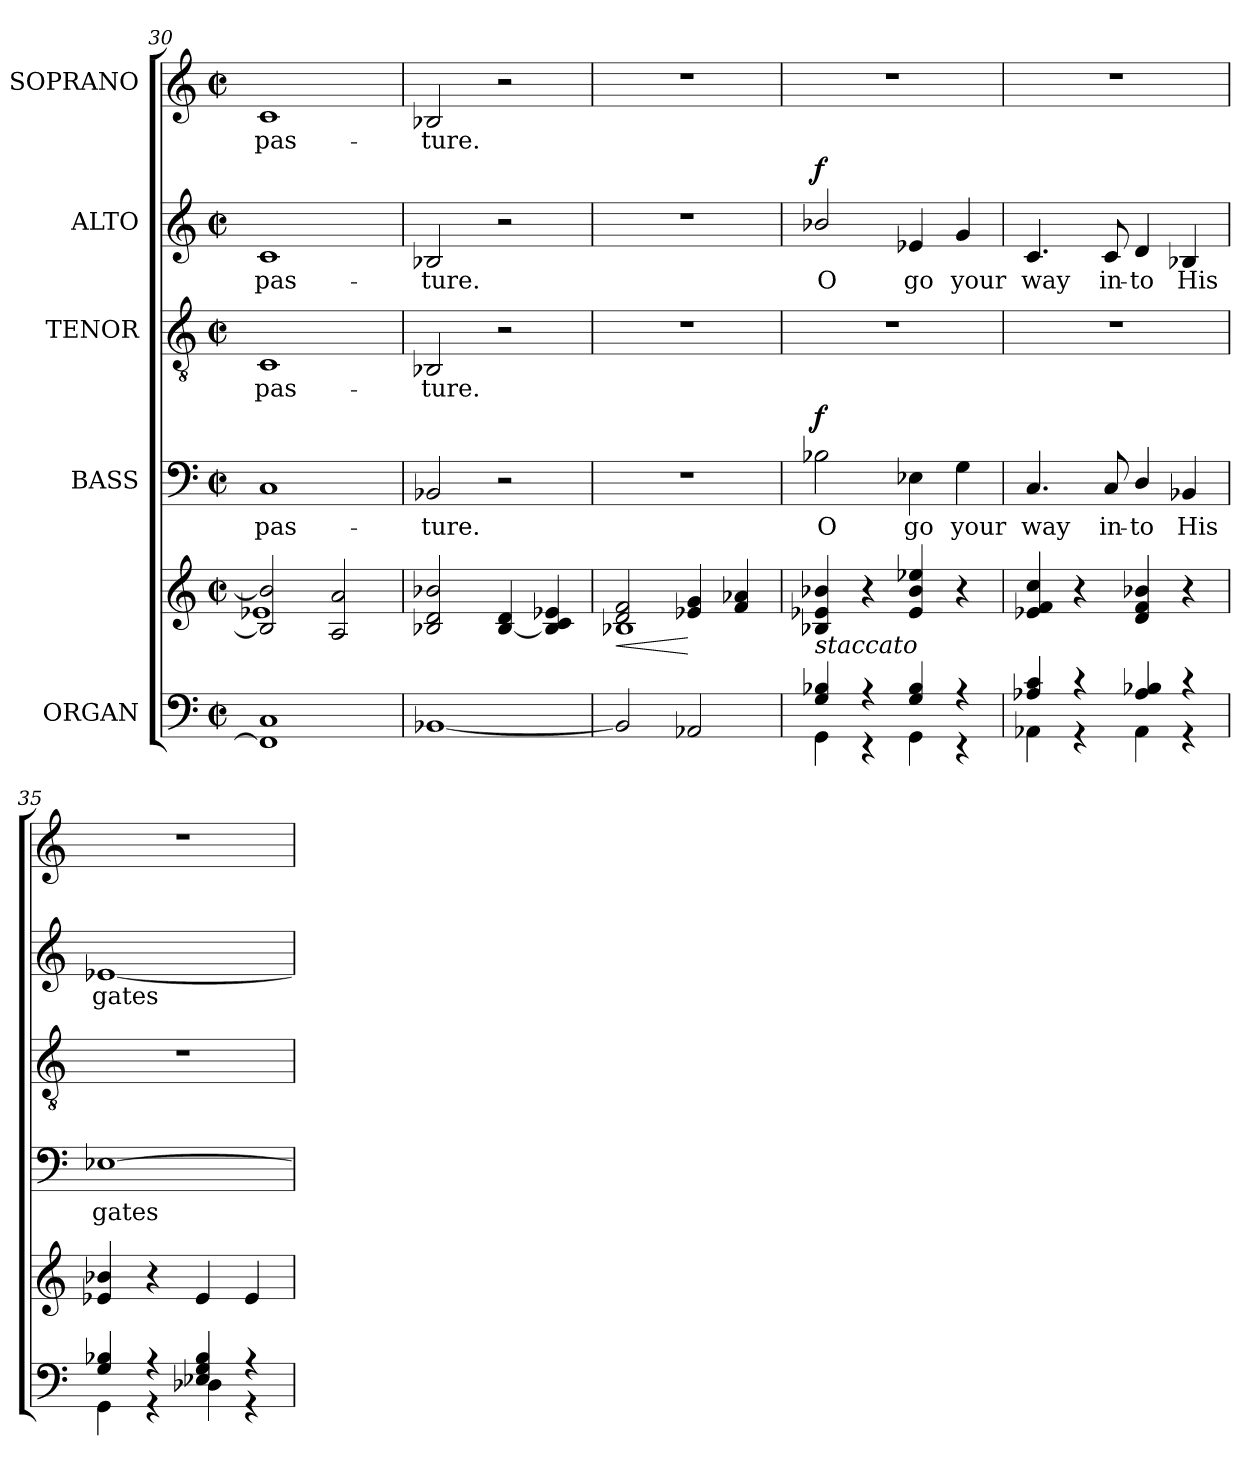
**kern	**kern	**dynam	**kern	**text	**dynam	**kern	**text	**kern	**text	**dynam	**kern	**text
*part5	*part5	*part5	*part4	*part4	*part4	*part3	*part3	*part2	*part2	*part2	*part1	*part1
*staff6	*staff5	*staff5/6	*staff4	*staff4	*staff4	*staff3	*staff3	*staff2	*staff2	*staff2	*staff1	*staff1
*I"ORGAN	*	*	*I"BASS	*	*	*I"TENOR	*	*I"ALTO	*	*	*I"SOPRANO	*
*clefF4	*clefG2	*	*clefF4	*	*	*clefGv2	*	*clefG2	*	*	*clefG2	*
*	*	*	*	*	*	*ITrd7c12	*	*	*	*	*	*
*k[]	*k[]	*	*k[]	*	*	*k[]	*	*k[]	*	*	*k[]	*
*C:	*C:	*	*C:	*	*	*C:	*	*C:	*	*	*C:	*
*M2/2	*M2/2	*	*M2/2	*	*	*M2/2	*	*M2/2	*	*	*M2/2	*
*met(c|)	*met(c|)	*	*met(c|)	*	*	*met(c|)	*	*met(c|)	*	*	*met(c|)	*
=30	=30	=30	=30	=30	=30	=30	=30	=30	=30	=30	=30	=30
*^	*^	*	*	*	*	*	*	*	*	*	*	*
!	!	!	!	!	!	!LO:LY:b:color=#000000	!	!	!	!	!	!	!	!
!	!	!	!	!	!	!	!	!	!LO:LY:b:color=#000000	!	!	!	!	!
!	!	!	!	!	!	!	!	!	!	!	!LO:LY:b:color=#000000	!	!	!
!	!	!	!	!	!	!	!	!	!	!	!	!	!	!LO:LY:b:color=#000000
1Ci	1FFi]	2B-i/] 2b-i]	1e-i	.	1Ci	pas-	.	1CCi	pas-	1ci	pas-	.	1ci	pas-
.	.	2Ai/ 2ai	.	.	.	.	.	.	.	.	.	.	.	.
*v	*v	*	*	*	*	*	*	*	*	*	*	*	*	*
*	*v	*v	*	*	*	*	*	*	*	*	*	*	*
=31	=31	=31	=31	=31	=31	=31	=31	=31	=31	=31	=31	=31
!	!	!	!	!LO:LY:b:color=#000000	!	!	!	!	!	!	!	!
!	!	!	!	!	!	!	!LO:LY:b:color=#000000	!	!	!	!	!
!	!	!	!	!	!	!	!	!	!LO:LY:b:color=#000000	!	!	!
!	!	!	!	!	!	!	!	!	!	!	!	!LO:LY:b:color=#000000
[1BB-i	2B-i/ 2di 2b-i	.	2BB-i/	-ture.	.	2BBB-i/	-ture.	2B-i/	-ture.	.	2B-i/	-ture.
.	[4B-i/ 4di	.	2r	.	.	2r	.	2r	.	.	2r	.
.	4B-i/] 4ci 4e-i	.	.	.	.	.	.	.	.	.	.	.
=32	=32	=32	=32	=32	=32	=32	=32	=32	=32	=32	=32	=32
*	*^	*	*	*	*	*	*	*	*	*	*	*
!	!	!	!LO:HP:b	!	!	!	!	!	!	!	!	!	!
2BB-i/]	2di/ 2fi	1B-i	<	1r	.	.	1r	.	1r	.	.	1r	.
2AA-Xi/	4e-i/ 4gi	.	[	.	.	.	.	.	.	.	.	.	.
.	4fi/ 4a-Xi	.	.	.	.	.	.	.	.	.	.	.	.
*	*v	*v	*	*	*	*	*	*	*	*	*	*	*
=33	=33	=33	=33	=33	=33	=33	=33	=33	=33	=33	=33	=33
*^	*	*	*	*	*	*	*	*	*	*	*	*
!	!	!	!	!	!LO:LY:b:color=#000000	!	!	!	!	!	!	!	!
!LO:TX:a:i:t=staccato	!	!	!	!	!	!	!	!	!	!	!	!	!
!	!	!	!	!	!	!	!	!	!	!LO:LY:b:color=#000000	!	!	!
4Gi/ 4B-i	4GGi\	4B-i/ 4e-i 4b-i	.	2B-i\	O	f	1r	.	2b-i/	O	f	1r	.
4r	4r	4r	.	.	.	.	.	.	.	.	.	.	.
!	!	!	!	!	!LO:LY:b:color=#000000	!	!	!	!	!	!	!	!
!	!	!	!	!	!	!	!	!	!	!LO:LY:b:color=#000000	!	!	!
4Gi/ 4B-i	4GGi\	4e-i/ 4b-i 4ee-i	.	4E-i\	go	.	.	.	4e-i/	go	.	.	.
!	!	!	!	!	!LO:LY:b:color=#000000	!	!	!	!	!	!	!	!
!	!	!	!	!	!	!	!	!	!	!LO:LY:b:color=#000000	!	!	!
4r	4r	4r	.	4Gi\	your	.	.	.	4gi/	your	.	.	.
=34	=34	=34	=34	=34	=34	=34	=34	=34	=34	=34	=34	=34	=34
!	!	!	!	!	!LO:LY:b:color=#000000	!	!	!	!	!	!	!	!
!	!	!	!	!	!	!	!	!	!	!LO:LY:b:color=#000000	!	!	!
4A-Xi/ 4ci	4AA-Xi\	4e-i/ 4fi 4cci	.	4.Ci/	way	.	1r	.	4.ci/	way	.	1r	.
4r	4r	4r	.	.	.	.	.	.	.	.	.	.	.
!	!	!	!	!	!LO:LY:b:color=#000000	!	!	!	!	!	!	!	!
!	!	!	!	!	!	!	!	!	!	!LO:LY:b:color=#000000	!	!	!
.	.	.	.	8Ci/	in-	.	.	.	8ci/	in-	.	.	.
!	!	!	!	!	!LO:LY:b:color=#000000	!	!	!	!	!	!	!	!
!	!	!	!	!	!	!	!	!	!	!LO:LY:b:color=#000000	!	!	!
4A-i/ 4B-i	4AA-i\	4di/ 4fi 4b-i	.	4Di/	-to	.	.	.	4di/	-to	.	.	.
!	!	!	!	!	!LO:LY:b:color=#000000	!	!	!	!	!	!	!	!
!	!	!	!	!	!	!	!	!	!	!LO:LY:b:color=#000000	!	!	!
4r	4r	4r	.	4BB-i/	His	.	.	.	4B-i/	His	.	.	.
!!LO:LB:g=z
=35	=35	=35	=35	=35	=35	=35	=35	=35	=35	=35	=35	=35	=35
!	!	!	!	!	!LO:LY:b:color=#000000	!	!	!	!	!	!	!	!
!	!	!	!	!	!	!	!	!	!	!LO:LY:b:color=#000000	!	!	!
4Gi/ 4B-i	4GGi\	4e-i/ 4b-i	.	[1E-i	gates	.	1r	.	[1e-i	gates	.	1r	.
4r	4r	4r	.	.	.	.	.	.	.	.	.	.	.
4E-i/ 4Gi 4B-i	4D-Xi\	4e-i/	.	.	.	.	.	.	.	.	.	.	.
4r	4r	4e-i/	.	.	.	.	.	.	.	.	.	.	.
*v	*v	*	*	*	*	*	*	*	*	*	*	*	*
=	=	=	=	=	=	=	=	=	=	=	=	=
*-	*-	*-	*-	*-	*-	*-	*-	*-	*-	*-	*-	*-
